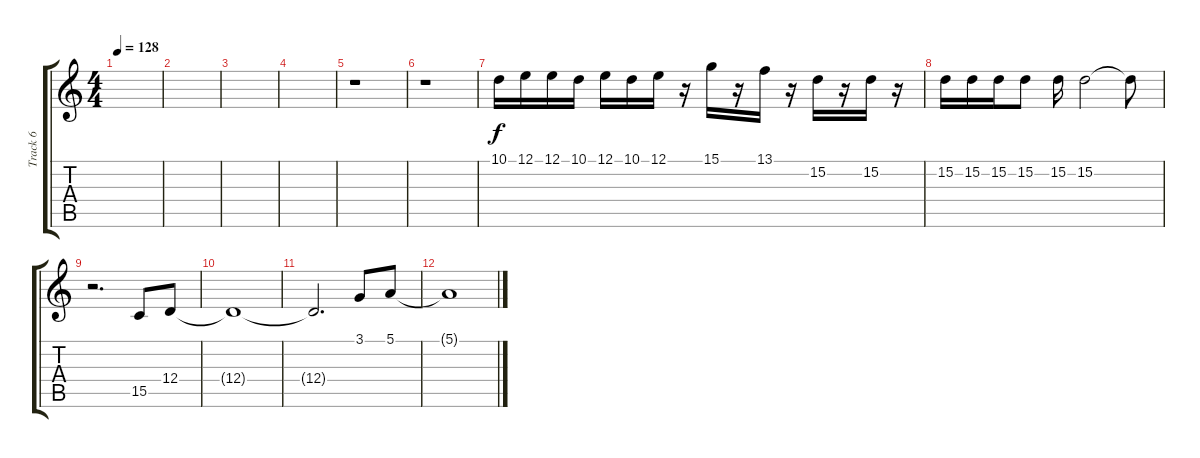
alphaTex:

\track ("Track 6" "Track 6") {instrument brasssection}
\staff {score tabs}
\tuning (E4 B3 G3 D3 A2 E2) {hide}
\ts (4 4)
\tempo 128
\clef g2
\ks c
|
|
|
|
r.1 |
r.1 |
10.1.16 12.1.16 12.1.16 10.1.16 12.1.16 10.1.16 12.1.16 r.16 15.1.16 r.16 13.1.16 r.16 15.2.16 r.16 15.2.16 r.16 |
15.2.16 15.2.16 15.2.16 15.2.8 15.2.16 15.2.2 15.2{t}.8 |
r.2{d} 15.5.8 12.4.8 |
12.4{t}.1 |
12.4{t}.2{d} 3.1.8 5.1.8 |
5.1{t}.1
